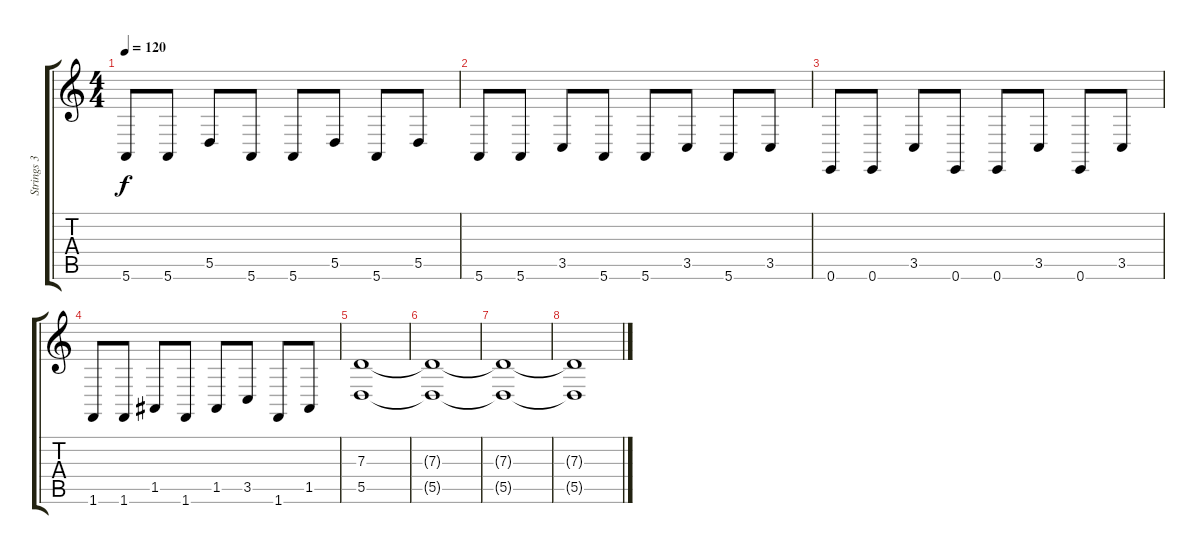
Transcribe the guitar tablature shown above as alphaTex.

\track ("Strings 3" "Strings 3") {instrument stringensemble1}
\staff {score tabs}
\tuning (E4 B3 G3 D3 A2 E2) {hide}
\ts (4 4)
\tempo 120
\clef g2
\ks c
5.6.8{dy f volume 14 instrument stringensemble1} 5.6.8 5.5.8 5.6.8 5.6.8 5.5.8 5.6.8 5.5.8 |
5.6.8 5.6.8 3.5.8 5.6.8 5.6.8 3.5.8 5.6.8 3.5.8 |
0.6.8 0.6.8 3.5.8 0.6.8 0.6.8 3.5.8 0.6.8 3.5.8 |
1.6.8 1.6.8 1.5.8 1.6.8 1.5.8 3.5.8 1.6.8 1.5.8 |
(7.3 5.5).1 |
(7.3{t} 5.5{t}).1 |
(7.3{t} 5.5{t}).1{volume 0} |
(7.3{t} 5.5{t}).1
